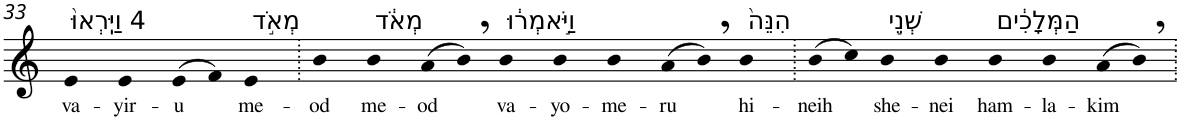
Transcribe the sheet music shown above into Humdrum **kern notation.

**kern	**text
*part1	*part1
*staff1	*staff1
*I"Piano	*
*I'Pno	*
!!LO:PB:g=z
*clefG2	*
*k[]	*
=33	=33
!LO:TX:a:t=4 וַיִּֽרְאוּ֙	!
!	!LO:LY:b
4e	va-
!	!LO:LY:b
4e	-yir-
!	!LO:LY:b
(>8e	-u
8f)	.
!LO:TX:a:t=מְאֹ֣ד	!
!	!LO:LY:b
4e	me-
=34.	=34.
!	!LO:LY:b
4b	-od
!LO:TX:a:t=מְאֹ֔ד	!
!	!LO:LY:b
4b	me-
!	!LO:LY:b
(>8a	-od
8b,)	.
!LO:TX:a:t=וַיֹּ֣אמְר֔וּ	!
!	!LO:LY:b
4b	va-
!	!LO:LY:b
4b	-yo-
!	!LO:LY:b
4b	-me-
!	!LO:LY:b
(>8a	-ru
8b,)	.
!LO:TX:a:t=הִנֵּה֙	!
!	!LO:LY:b
4b	hi-
=35.	=35.
!	!LO:LY:b
(>8b	-neih
8cc)	.
!LO:TX:a:t=שְׁנֵ֣י	!
!	!LO:LY:b
4b	she-
!	!LO:LY:b
4b	-nei
!LO:TX:a:t=הַמְּלָכִ֔ים	!
!	!LO:LY:b
4b	ham-
!	!LO:LY:b
4b	-la-
!	!LO:LY:b
(>8a	-kim
8b,)	.
=.	=.
*-	*-
